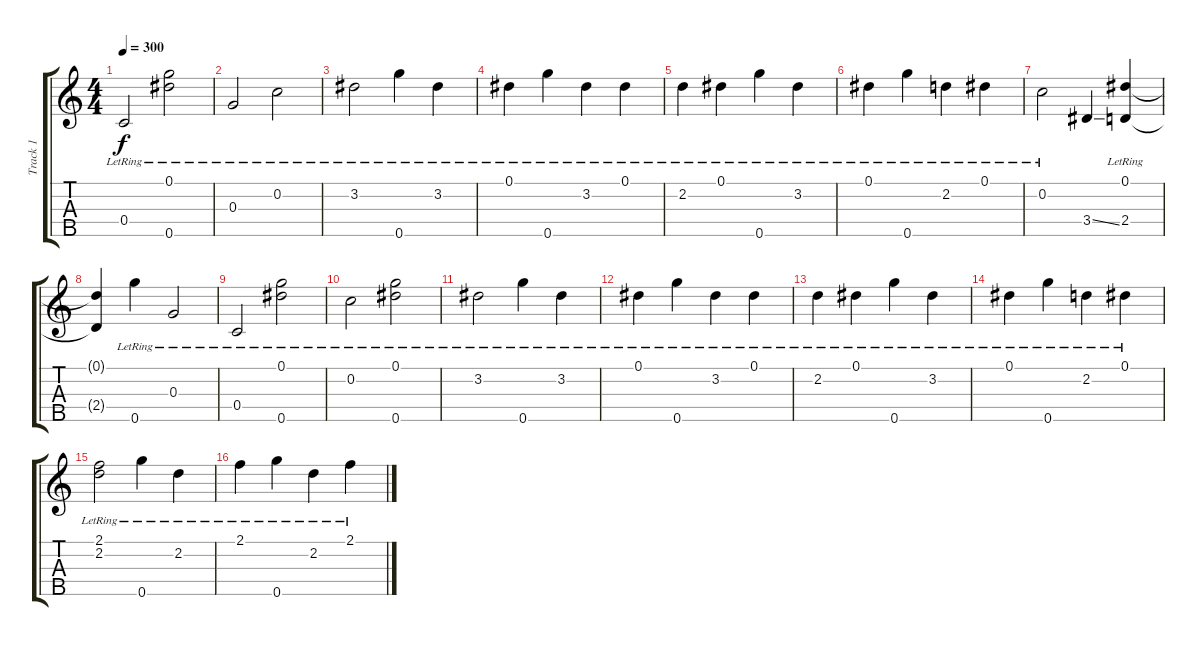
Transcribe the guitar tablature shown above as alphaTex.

\track ("Track 1" "Track 1") {instrument banjo}
\staff {score tabs}
\tuning (Eb4 C4 G3 C3 G4) {hide}
\displaytranspose 12
\ts (4 4)
\tempo 300
\clef g2
\ks c
0.4{lr}.2{dy f} (0.1{lr} 0.5{lr}).2 |
0.3{lr}.2{volume 12 instrument banjo} 0.2{lr}.2 |
3.2{lr}.2 0.5{lr}.4 3.2{lr}.4 |
0.1{lr}.4 0.5{lr}.4 3.2{lr}.4 0.1{lr}.4 |
2.2{lr}.4 0.1{lr}.4 0.5{lr}.4 3.2{lr}.4 |
0.1{lr}.4 0.5{lr}.4 2.2{lr}.4 0.1{lr}.4 |
0.2{lr}.2 3.4{ss}.4 (0.1{lr} 2.4{lr}).4 |
(0.1{t} 2.4{t}).4 0.5{lr}.4 0.3{lr}.2 |
0.4{lr}.2 (0.1{lr} 0.5{lr}).2 |
0.2{lr}.2 (0.1{lr} 0.5{lr}).2 |
3.2{lr}.2 0.5{lr}.4 3.2{lr}.4 |
0.1{lr}.4 0.5{lr}.4 3.2{lr}.4 0.1{lr}.4 |
2.2{lr}.4 0.1{lr}.4 0.5{lr}.4 3.2{lr}.4 |
0.1{lr}.4 0.5{lr}.4 2.2{lr}.4 0.1{lr}.4 |
(2.1{lr} 2.2{lr}).2 0.5{lr}.4 2.2{lr}.4 |
2.1{lr}.4 0.5{lr}.4 2.2{lr}.4 2.1{lr}.4
